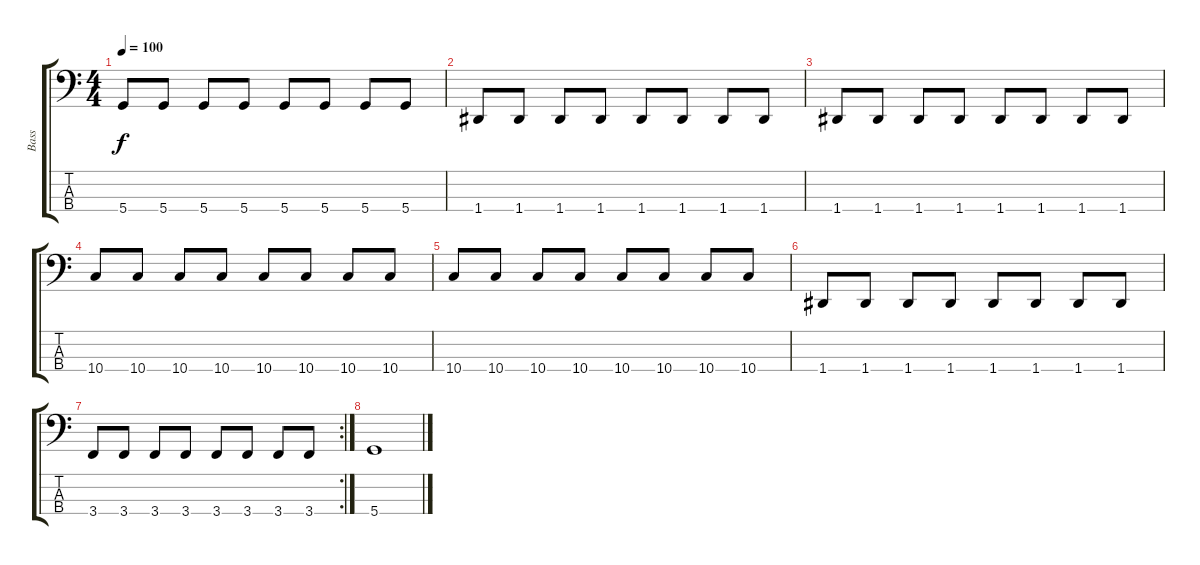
\track ("Bass" "Bass") {instrument electricbassfinger}
\staff {score tabs}
\tuning (G2 D2 A1 D1) {hide}
\ts (4 4)
\tempo 100
\clef f4
\ks c
5.4.8{dy f} 5.4.8 5.4.8 5.4.8 5.4.8 5.4.8 5.4.8 5.4.8 |
1.4.8 1.4.8 1.4.8 1.4.8 1.4.8 1.4.8 1.4.8 1.4.8 |
1.4.8 1.4.8 1.4.8 1.4.8 1.4.8 1.4.8 1.4.8 1.4.8 |
10.4.8 10.4.8 10.4.8 10.4.8 10.4.8 10.4.8 10.4.8 10.4.8 |
10.4.8 10.4.8 10.4.8 10.4.8 10.4.8 10.4.8 10.4.8 10.4.8 |
1.4.8 1.4.8 1.4.8 1.4.8 1.4.8 1.4.8 1.4.8 1.4.8 |
\rc 2
3.4.8 3.4.8 3.4.8 3.4.8 3.4.8 3.4.8 3.4.8 3.4.8 |
5.4.1
